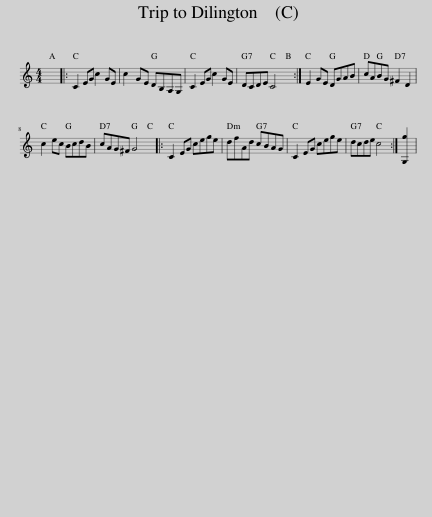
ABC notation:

X:1
L:1/8
M:4/4
I:linebreak $
K:C
V:1 treble
V:1
 x8 |: C2 EG c2 GE | c2 GE DB,A,G, | C2 EG c2 GE | DCDE C4 :| %5
 E2 GE DGAB | cABG ^F2 D2 |$ c2 ec BcdB | cAG^F G4 |: C2 EG cege | %10
 dfAd cBAG | C2 EG cege | dcde c4 :| [G,g]2 | %14
